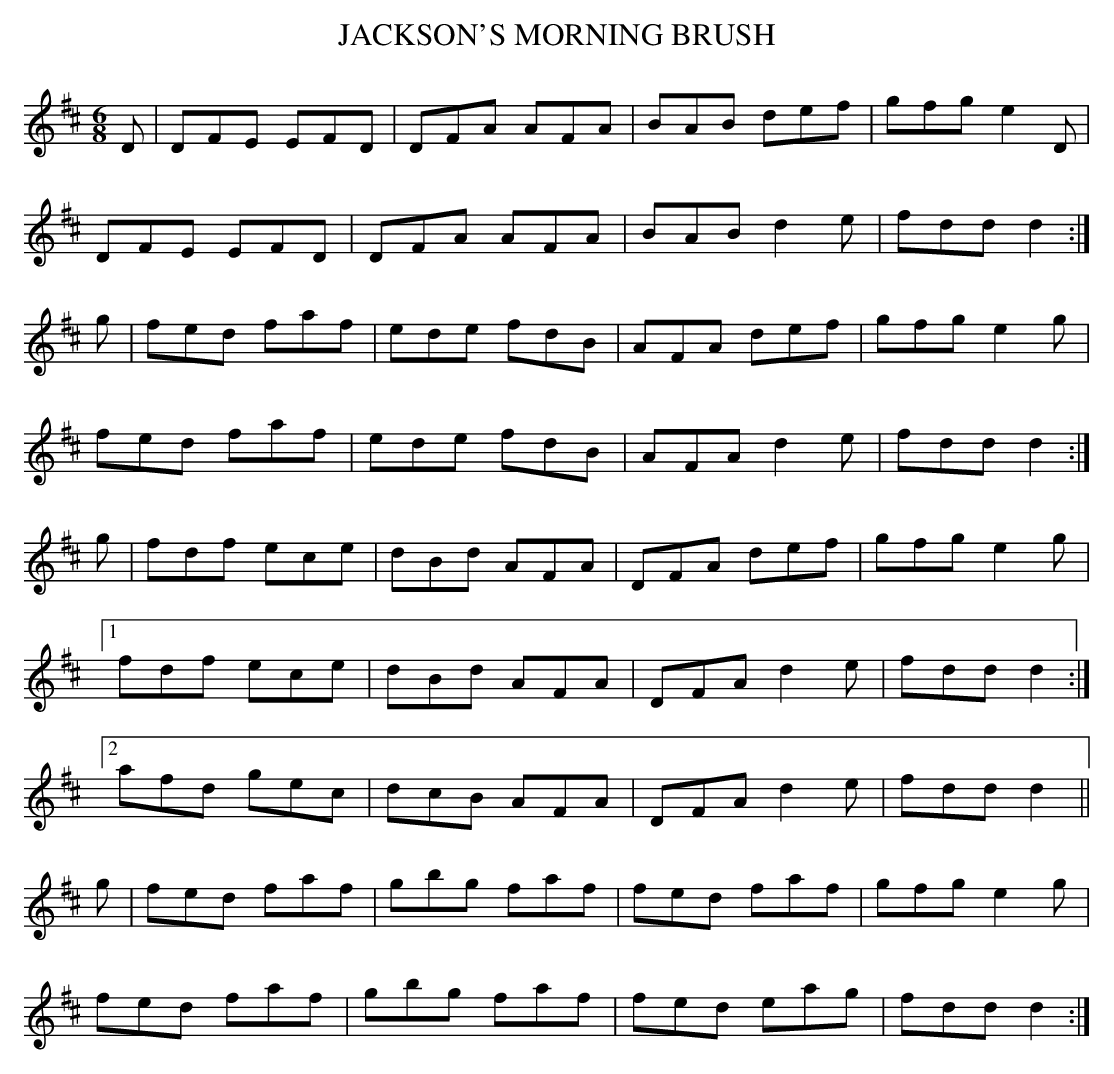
X:1
T:JACKSON'S MORNING BRUSH
M:6/8
L:1/8
K:D
D|DFE EFD|DFA AFA|BAB def|gfg e2D|
DFE EFD|DFA AFA|BAB d2e|fdd d2 :|
g|fed faf|ede fdB|AFA def|gfg e2g|
fed faf|ede fdB|AFA d2e|fdd d2 :|
g|fdf ece|dBd AFA|DFA def|gfg e2g|
[1 fdf ece|dBd AFA|DFA d2e|fdd d2:|
[2 afd gec|dcB AFA|DFA d2e|fdd d2 ||
g|fed faf|gbg faf|fed faf|gfg e2g|
fed faf|gbg faf|fed eag|fdd d2 :|
